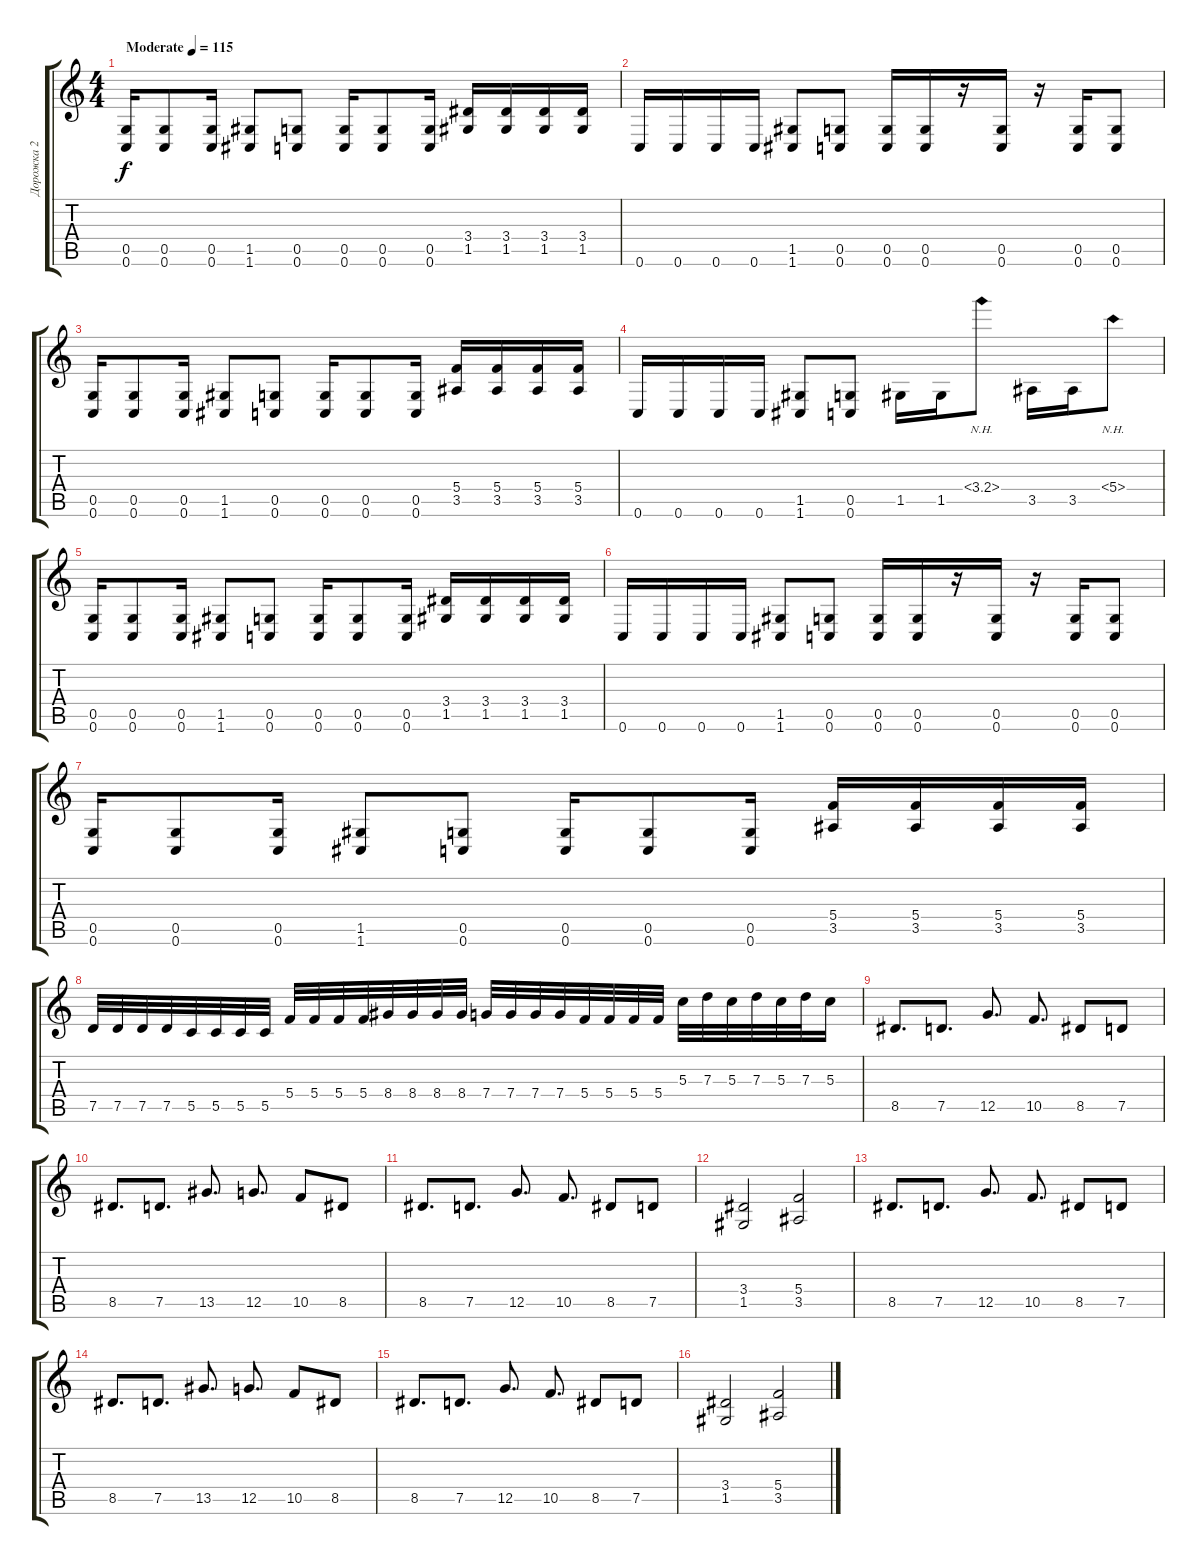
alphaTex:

\track ("Дорожка 2" "Дорожка 2") {instrument distortionguitar}
\staff {score tabs}
\tuning (E4 C4 G3 C3 G2 C2) {hide}
\ts (4 4)
\tempo (115 "Moderate")
\clef g2
\ks c
(0.5 0.6).16{dy f instrument distortionguitar} (0.5 0.6).8 (0.5 0.6).16 (1.5 1.6).8 (0.5 0.6).8 (0.5 0.6).16 (0.5 0.6).8 (0.5 0.6).16 (3.4 1.5).16 (3.4 1.5).16 (3.4 1.5).16 (3.4 1.5).16 |
0.6.16 0.6.16 0.6.16 0.6.16 (1.5 1.6).8 (0.5 0.6).8 (0.5 0.6).16 (0.5 0.6).16 r.16 (0.5 0.6).16 r.16 (0.5 0.6).16 (0.5 0.6).8 |
(0.5 0.6).16 (0.5 0.6).8 (0.5 0.6).16 (1.5 1.6).8 (0.5 0.6).8 (0.5 0.6).16 (0.5 0.6).8 (0.5 0.6).16 (5.4 3.5).16 (5.4 3.5).16 (5.4 3.5).16 (5.4 3.5).16 |
0.6.16 0.6.16 0.6.16 0.6.16 (1.5 1.6).8 (0.5 0.6).8 1.5.16 1.5.16 3.4{nh}.8 3.5.16 3.5.16 5.4{nh}.8 |
(0.5 0.6).16 (0.5 0.6).8 (0.5 0.6).16 (1.5 1.6).8 (0.5 0.6).8 (0.5 0.6).16 (0.5 0.6).8 (0.5 0.6).16 (3.4 1.5).16 (3.4 1.5).16 (3.4 1.5).16 (3.4 1.5).16 |
0.6.16 0.6.16 0.6.16 0.6.16 (1.5 1.6).8 (0.5 0.6).8 (0.5 0.6).16 (0.5 0.6).16 r.16 (0.5 0.6).16 r.16 (0.5 0.6).16 (0.5 0.6).8 |
(0.5 0.6).16 (0.5 0.6).8 (0.5 0.6).16 (1.5 1.6).8 (0.5 0.6).8 (0.5 0.6).16 (0.5 0.6).8 (0.5 0.6).16 (5.4 3.5).16 (5.4 3.5).16 (5.4 3.5).16 (5.4 3.5).16 |
7.5.32 7.5.32 7.5.32 7.5.32 5.5.32 5.5.32 5.5.32 5.5.32 5.4.32 5.4.32 5.4.32 5.4.32 8.4.32 8.4.32 8.4.32 8.4.32 7.4.32 7.4.32 7.4.32 7.4.32 5.4.32 5.4.32 5.4.32 5.4.32 5.3.32 7.3.32 5.3.32 7.3.32 5.3.32 7.3.32 5.3.16 |
8.5.8{d} 7.5.8{d} 12.5.8{d} 10.5.8{d} 8.5.8 7.5.8 |
8.5.8{d} 7.5.8{d} 13.5.8{d} 12.5.8{d} 10.5.8 8.5.8 |
8.5.8{d} 7.5.8{d} 12.5.8{d} 10.5.8{d} 8.5.8 7.5.8 |
(3.4 1.5).2 (5.4 3.5).2 |
8.5.8{d} 7.5.8{d} 12.5.8{d} 10.5.8{d} 8.5.8 7.5.8 |
8.5.8{d} 7.5.8{d} 13.5.8{d} 12.5.8{d} 10.5.8 8.5.8 |
8.5.8{d} 7.5.8{d} 12.5.8{d} 10.5.8{d} 8.5.8 7.5.8 |
(3.4 1.5).2 (5.4 3.5).2
